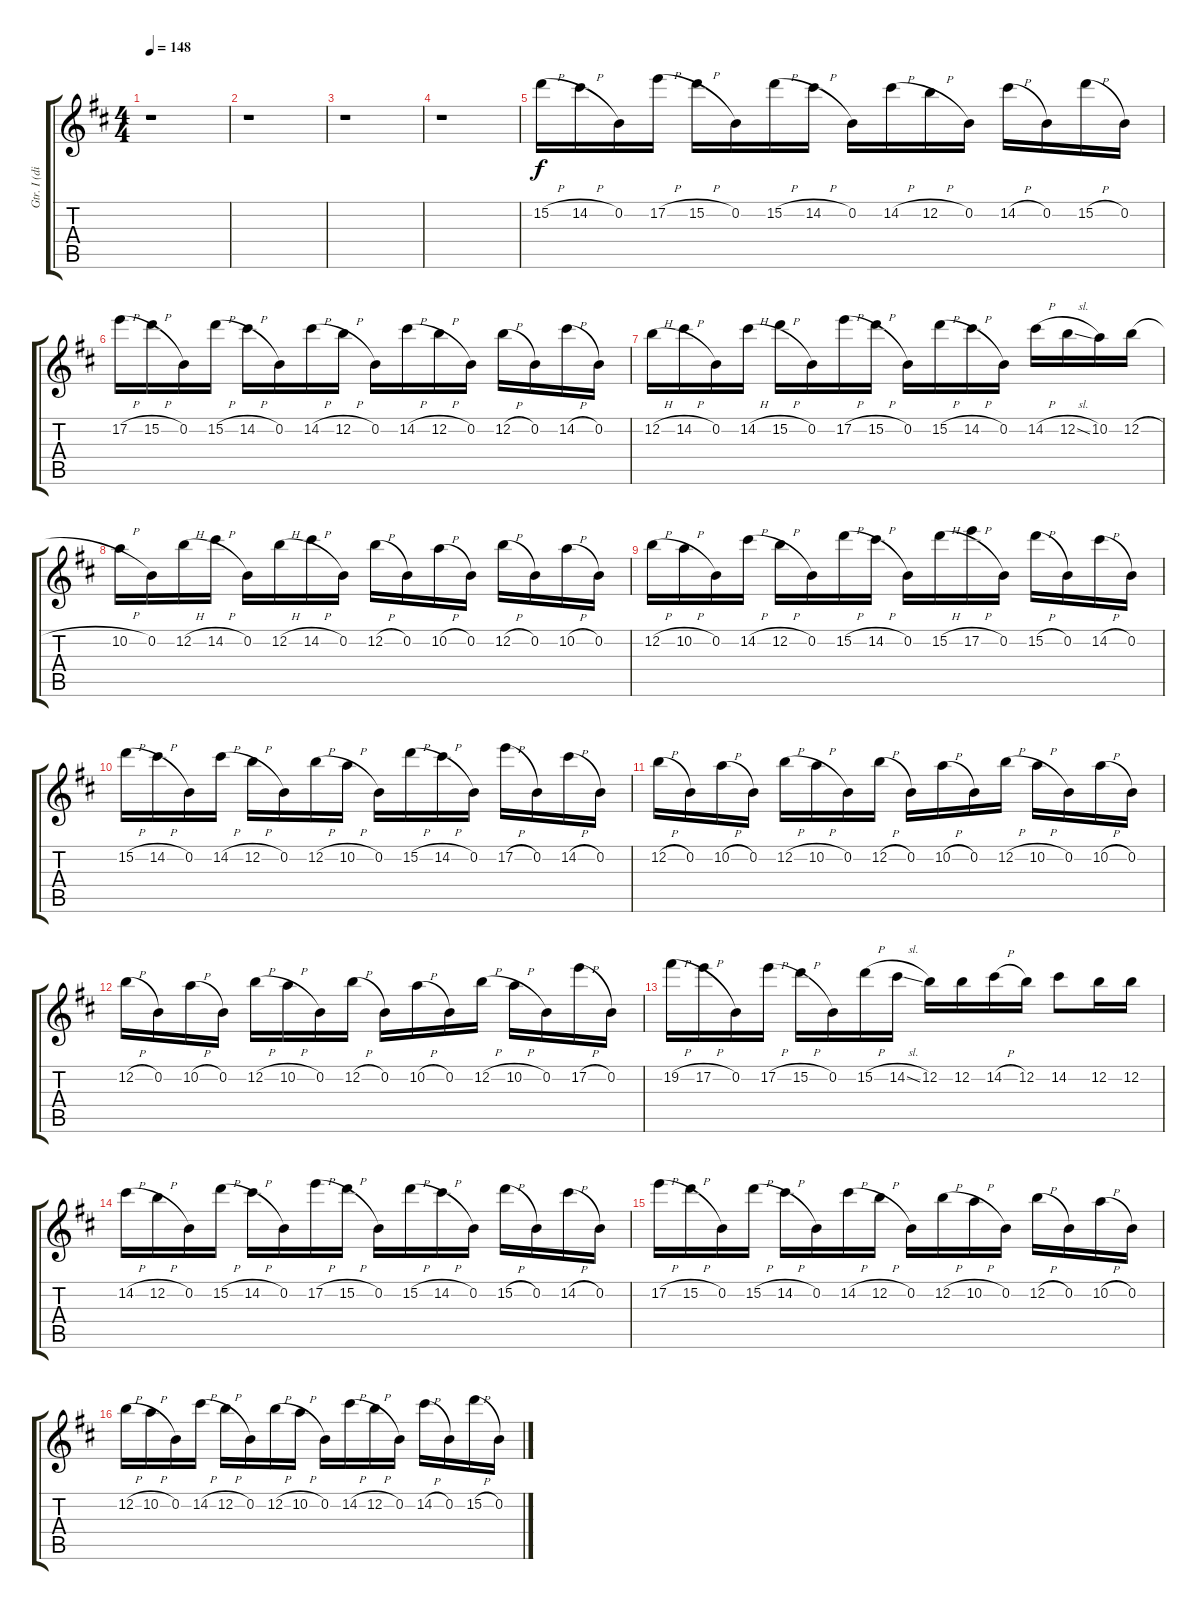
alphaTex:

\track ("Gtr. I (dist.)" "Gtr. I (di") {instrument distortionguitar}
\staff {score tabs}
\tuning (E4 B3 G3 D3 A2 E2) {hide}
\ts (4 4)
\tempo 148
\clef g2
\ks d
r.1{dy f} |
r.1 |
r.1 |
r.1 |
15.2{h}.16 14.2{h}.16 0.2.16 17.2{h}.16 15.2{h}.16 0.2.16 15.2{h}.16 14.2{h}.16 0.2.16 14.2{h}.16 12.2{h}.16 0.2.16 14.2{h}.16 0.2.16 15.2{h}.16 0.2.16 |
17.2{h}.16 15.2{h}.16 0.2.16 15.2{h}.16 14.2{h}.16 0.2.16 14.2{h}.16 12.2{h}.16 0.2.16 14.2{h}.16 12.2{h}.16 0.2.16 12.2{h}.16 0.2.16 14.2{h}.16 0.2.16 |
12.2{h}.16 14.2{h}.16 0.2.16 14.2{h}.16 15.2{h}.16 0.2.16 17.2{h}.16 15.2{h}.16 0.2.16 15.2{h}.16 14.2{h}.16 0.2.16 14.2{h}.16 12.2{sl}.16 10.2.16 12.2{h}.16 |
10.2{h}.16 0.2.16 12.2{h}.16 14.2{h}.16 0.2.16 12.2{h}.16 14.2{h}.16 0.2.16 12.2{h}.16 0.2.16 10.2{h}.16 0.2.16 12.2{h}.16 0.2.16 10.2{h}.16 0.2.16 |
12.2{h}.16 10.2{h}.16 0.2.16 14.2{h}.16 12.2{h}.16 0.2.16 15.2{h}.16 14.2{h}.16 0.2.16 15.2{h}.16 17.2{h}.16 0.2.16 15.2{h}.16 0.2.16 14.2{h}.16 0.2.16 |
15.2{h}.16 14.2{h}.16 0.2.16 14.2{h}.16 12.2{h}.16 0.2.16 12.2{h}.16 10.2{h}.16 0.2.16 15.2{h}.16 14.2{h}.16 0.2.16 17.2{h}.16 0.2.16 14.2{h}.16 0.2.16 |
12.2{h}.16 0.2.16 10.2{h}.16 0.2.16 12.2{h}.16 10.2{h}.16 0.2.16 12.2{h}.16 0.2.16 10.2{h}.16 0.2.16 12.2{h}.16 10.2{h}.16 0.2.16 10.2{h}.16 0.2.16 |
12.2{h}.16 0.2.16 10.2{h}.16 0.2.16 12.2{h}.16 10.2{h}.16 0.2.16 12.2{h}.16 0.2.16 10.2{h}.16 0.2.16 12.2{h}.16 10.2{h}.16 0.2.16 17.2{h}.16 0.2.16 |
19.2{h}.16 17.2{h}.16 0.2.16 17.2{h}.16 15.2{h}.16 0.2.16 15.2{h}.16 14.2{sl}.16 12.2.16 12.2.16 14.2{h}.16 12.2.16 14.2.8 12.2.16 12.2.16 |
14.2{h}.16 12.2{h}.16 0.2.16 15.2{h}.16 14.2{h}.16 0.2.16 17.2{h}.16 15.2{h}.16 0.2.16 15.2{h}.16 14.2{h}.16 0.2.16 15.2{h}.16 0.2.16 14.2{h}.16 0.2.16 |
17.2{h}.16 15.2{h}.16 0.2.16 15.2{h}.16 14.2{h}.16 0.2.16 14.2{h}.16 12.2{h}.16 0.2.16 12.2{h}.16 10.2{h}.16 0.2.16 12.2{h}.16 0.2.16 10.2{h}.16 0.2.16 |
12.2{h}.16 10.2{h}.16 0.2.16 14.2{h}.16 12.2{h}.16 0.2.16 12.2{h}.16 10.2{h}.16 0.2.16 14.2{h}.16 12.2{h}.16 0.2.16 14.2{h}.16 0.2.16 15.2{h}.16 0.2.16
